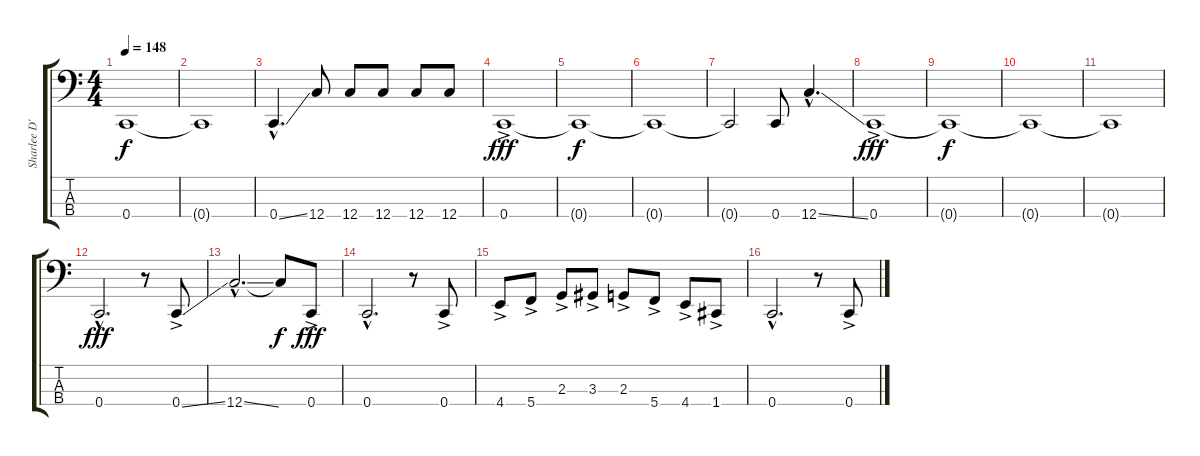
\track ("Sharlee D'Angelo (Bass)" "Sharlee D'") {instrument electricbasspick}
\staff {score tabs}
\tuning (Eb2 Bb1 F1 C1) {hide}
\ts (4 4)
\tempo 148
\clef f4
\ks c
0.4{t}.1{dy f} |
0.4{t}.1 |
0.4{ss hac}.4{d} 12.4.8 12.4.8 12.4.8 12.4.8 12.4.8 |
0.4{ac}.1{dy fff} |
0.4{t}.1{dy f} |
0.4{t}.1 |
0.4{t}.2 0.4.8 12.4{ss hac}.4{d} |
0.4{ac}.1{dy fff} |
0.4{t}.1{dy f} |
0.4{t}.1 |
0.4{t}.1 |
0.4{hac}.2{d dy fff} r.8 0.4{ss ac}.8 |
12.4{ss hac}.2{d} 12.4{t}.8{dy f} 0.4{ac}.8{dy fff} |
0.4{hac}.2{d} r.8 0.4{ac}.8 |
4.4{ac}.8 5.4{ac}.8 2.3{ac}.8 3.3{ac}.8 2.3{ac}.8 5.4{ac}.8 4.4{ac}.8 1.4{ac}.8 |
0.4{hac}.2{d} r.8 0.4{ss ac}.8
